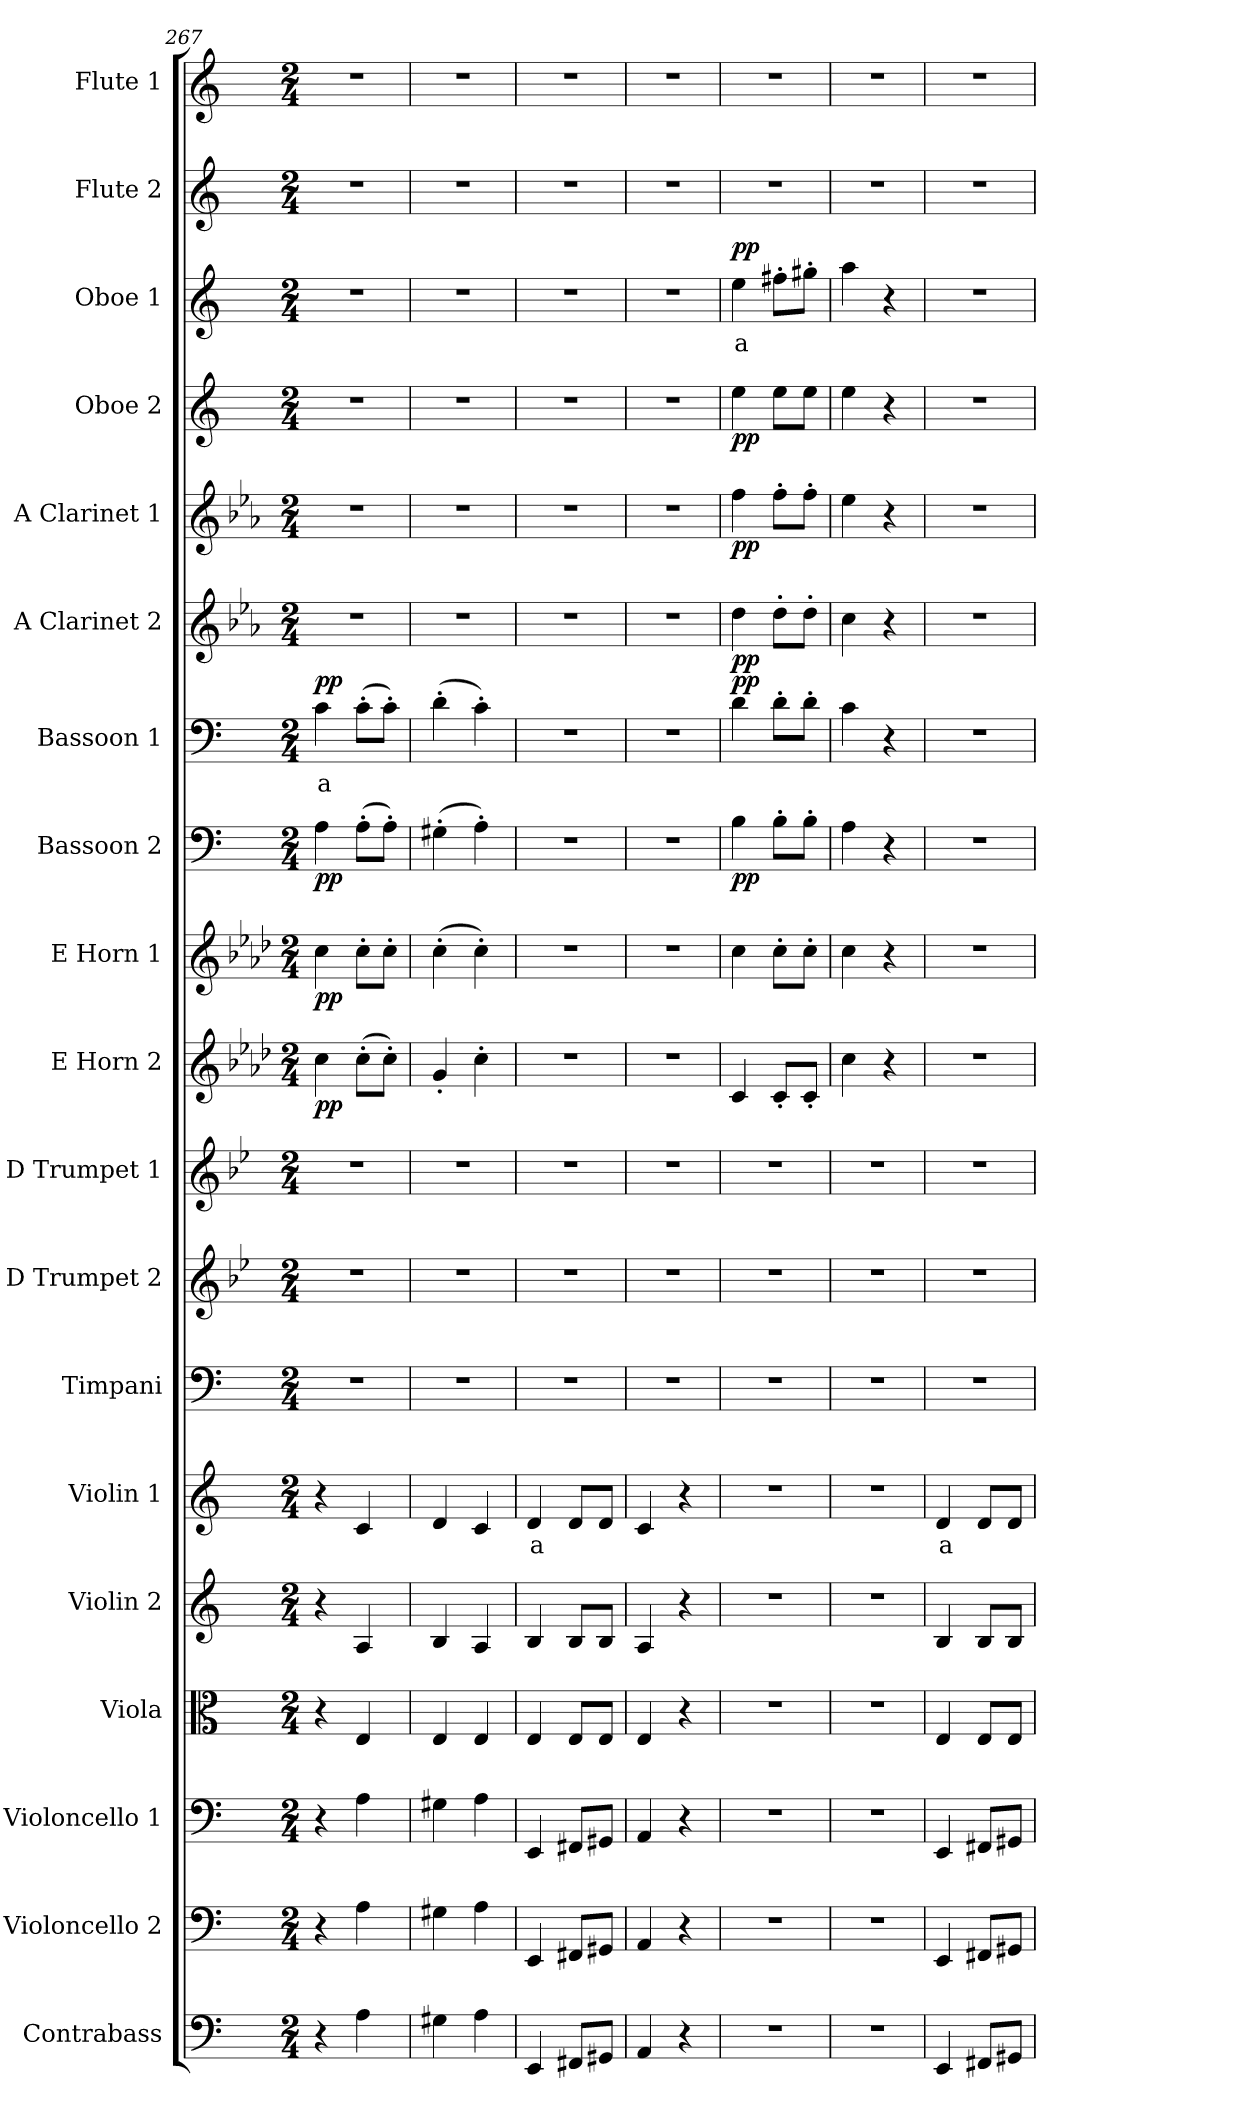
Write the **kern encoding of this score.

**kern	**kern	**kern	**kern	**kern	**kern	**text	**kern	**kern	**kern	**kern	**dynam	**kern	**dynam	**kern	**dynam	**kern	**text	**dynam	**kern	**dynam	**kern	**dynam	**kern	**dynam	**kern	**text	**dynam	**kern	**kern
*part19	*part18	*part17	*part16	*part15	*part14	*part14	*part13	*part12	*part11	*part10	*part10	*part9	*part9	*part8	*part8	*part7	*part7	*part7	*part6	*part6	*part5	*part5	*part4	*part4	*part3	*part3	*part3	*part2	*part1
*staff19	*staff18	*staff17	*staff16	*staff15	*staff14	*staff14	*staff13	*staff12	*staff11	*staff10	*staff10	*staff9	*staff9	*staff8	*staff8	*staff7	*staff7	*staff7	*staff6	*staff6	*staff5	*staff5	*staff4	*staff4	*staff3	*staff3	*staff3	*staff2	*staff1
*I"Contrabass	*I"Violoncello 2	*I"Violoncello 1	*I"Viola	*I"Violin 2	*I"Violin 1	*	*I"Timpani	*I"D Trumpet 2	*I"D Trumpet 1	*I"E Horn 2	*	*I"E Horn 1	*	*I"Bassoon 2	*	*I"Bassoon 1	*	*	*I"A Clarinet 2	*	*I"A Clarinet 1	*	*I"Oboe 2	*	*I"Oboe 1	*	*	*I"Flute 2	*I"Flute 1
*I'Cb	*I'Vc 2	*I'Vc 1	*I'Vla	*I'Vln 2	*I'Vln 1	*	*I'Timp	*I'Tpt 2	*I'Tpt 1	*I'Hn 2	*	*I'Hn 1	*	*I'Bsn 2	*	*I'Bsn 1	*	*	*I'Cl 2	*	*I'Cl 1	*	*I'Ob 2	*	*I'Ob 1	*	*	*I'Fl 2	*I'Fl 1
*clefF4	*clefF4	*clefF4	*clefC3	*clefG2	*clefG2	*	*clefF4	*clefG2	*clefG2	*clefG2	*	*clefG2	*	*clefF4	*	*clefF4	*	*	*clefG2	*	*clefG2	*	*clefG2	*	*clefG2	*	*	*clefG2	*clefG2
*ITrd7c12	*	*	*	*	*	*	*	*ITrd-1c-2	*ITrd-1c-2	*ITrd5c8	*	*ITrd5c8	*	*	*	*	*	*	*ITrd2c3	*	*ITrd2c3	*	*	*	*	*	*	*	*
*k[]	*k[]	*k[]	*k[]	*k[]	*k[]	*	*k[]	*k[]	*k[]	*k[]	*	*k[]	*	*k[]	*	*k[]	*	*	*k[]	*	*k[]	*	*k[]	*	*k[]	*	*	*k[]	*k[]
*M2/4	*M2/4	*M2/4	*M2/4	*M2/4	*M2/4	*	*M2/4	*M2/4	*M2/4	*M2/4	*	*M2/4	*	*M2/4	*	*M2/4	*	*	*M2/4	*	*M2/4	*	*M2/4	*	*M2/4	*	*	*M2/4	*M2/4
=267	=267	=267	=267	=267	=267	=267	=267	=267	=267	=267	=267	=267	=267	=267	=267	=267	=267	=267	=267	=267	=267	=267	=267	=267	=267	=267	=267	=267	=267
!	!	!	!	!	!	!	!	!	!	!	!LO:DY:b	!	!LO:DY:b	!	!LO:DY:b	!	!LO:LY:b:color=#FF0000	!LO:DY:b	!	!	!	!	!	!	!	!	!	!	!
4r	4r	4r	4r	4r	4r	.	2r	2r	2r	4e\	pp	4e\	pp	4A\	pp	4c\	a	pp	2r	.	2r	.	2r	.	2r	.	.	2r	2r
4AA\	4A\	4A\	4E/	4A/	4c/	.	.	.	.	(8e'\L	.	8e'\L	.	(8A'\L	.	(8c'\L	.	.	.	.	.	.	.	.	.	.	.	.	.
.	.	.	.	.	.	.	.	.	.	8e'\J)	.	8e'\J	.	8A'\J)	.	8c'\J)	.	.	.	.	.	.	.	.	.	.	.	.	.
=268	=268	=268	=268	=268	=268	=268	=268	=268	=268	=268	=268	=268	=268	=268	=268	=268	=268	=268	=268	=268	=268	=268	=268	=268	=268	=268	=268	=268	=268
4GG#X\	4G#X\	4G#X\	4E/	4B/	4d/	.	2r	2r	2r	4B'/	.	(4e'\	.	(4G#X'\	.	(4d'\	.	.	2r	.	2r	.	2r	.	2r	.	.	2r	2r
4AA\	4A\	4A\	4E/	4A/	4c/	.	.	.	.	4e'\	.	4e'\)	.	4A'\)	.	4c'\)	.	.	.	.	.	.	.	.	.	.	.	.	.
=269	=269	=269	=269	=269	=269	=269	=269	=269	=269	=269	=269	=269	=269	=269	=269	=269	=269	=269	=269	=269	=269	=269	=269	=269	=269	=269	=269	=269	=269
!	!	!	!	!	!	!LO:LY:b:color=#FF0000	!	!	!	!	!	!	!	!	!	!	!	!	!	!	!	!	!	!	!	!	!	!	!
4EEE/	4EE/	4EE/	4E/	4B/	4d/	a	2r	2r	2r	2r	.	2r	.	2r	.	2r	.	.	2r	.	2r	.	2r	.	2r	.	.	2r	2r
8FFF#X/L	8FF#X/L	8FF#X/L	8E/L	8B/L	8d/L	.	.	.	.	.	.	.	.	.	.	.	.	.	.	.	.	.	.	.	.	.	.	.	.
8GGG#X/J	8GG#X/J	8GG#X/J	8E/J	8B/J	8d/J	.	.	.	.	.	.	.	.	.	.	.	.	.	.	.	.	.	.	.	.	.	.	.	.
=270	=270	=270	=270	=270	=270	=270	=270	=270	=270	=270	=270	=270	=270	=270	=270	=270	=270	=270	=270	=270	=270	=270	=270	=270	=270	=270	=270	=270	=270
4AAA/	4AA/	4AA/	4E/	4A/	4c/	.	2r	2r	2r	2r	.	2r	.	2r	.	2r	.	.	2r	.	2r	.	2r	.	2r	.	.	2r	2r
4r	4r	4r	4r	4r	4r	.	.	.	.	.	.	.	.	.	.	.	.	.	.	.	.	.	.	.	.	.	.	.	.
=271	=271	=271	=271	=271	=271	=271	=271	=271	=271	=271	=271	=271	=271	=271	=271	=271	=271	=271	=271	=271	=271	=271	=271	=271	=271	=271	=271	=271	=271
!	!	!	!	!	!	!	!	!	!	!	!	!	!	!	!LO:DY:b	!	!	!LO:DY:b	!	!LO:DY:b	!	!LO:DY:b	!	!LO:DY:b	!	!LO:LY:b:color=#FF0000	!LO:DY:b	!	!
2r	2r	2r	2r	2r	2r	.	2r	2r	2r	4E/	.	4e\	.	4B\	pp	4d\	.	pp	4b\	pp	4dd\	pp	4ee\	pp	4ee\	a	pp	2r	2r
.	.	.	.	.	.	.	.	.	.	8E'/L	.	8e'\L	.	8B'\L	.	8d'\L	.	.	8b'\L	.	8dd'\L	.	8ee\L	.	8ff#X'\L	.	.	.	.
.	.	.	.	.	.	.	.	.	.	8E'/J	.	8e'\J	.	8B'\J	.	8d'\J	.	.	8b'\J	.	8dd'\J	.	8ee\J	.	8gg#X'\J	.	.	.	.
!!LO:PB:g=z
=272	=272	=272	=272	=272	=272	=272	=272	=272	=272	=272	=272	=272	=272	=272	=272	=272	=272	=272	=272	=272	=272	=272	=272	=272	=272	=272	=272	=272	=272
2r	2r	2r	2r	2r	2r	.	2r	2r	2r	4e\	.	4e\	.	4A\	.	4c\	.	.	4a\	.	4cc\	.	4ee\	.	4aa\	.	.	2r	2r
.	.	.	.	.	.	.	.	.	.	4r	.	4r	.	4r	.	4r	.	.	4r	.	4r	.	4r	.	4r	.	.	.	.
=273	=273	=273	=273	=273	=273	=273	=273	=273	=273	=273	=273	=273	=273	=273	=273	=273	=273	=273	=273	=273	=273	=273	=273	=273	=273	=273	=273	=273	=273
!	!	!	!	!	!	!LO:LY:b:color=#FF0000	!	!	!	!	!	!	!	!	!	!	!	!	!	!	!	!	!	!	!	!	!	!	!
4EEE/	4EE/	4EE/	4E/	4B/	4d/	a	2r	2r	2r	2r	.	2r	.	2r	.	2r	.	.	2r	.	2r	.	2r	.	2r	.	.	2r	2r
8FFF#X/L	8FF#X/L	8FF#X/L	8E/L	8B/L	8d/L	.	.	.	.	.	.	.	.	.	.	.	.	.	.	.	.	.	.	.	.	.	.	.	.
8GGG#X/J	8GG#X/J	8GG#X/J	8E/J	8B/J	8d/J	.	.	.	.	.	.	.	.	.	.	.	.	.	.	.	.	.	.	.	.	.	.	.	.
=	=	=	=	=	=	=	=	=	=	=	=	=	=	=	=	=	=	=	=	=	=	=	=	=	=	=	=	=	=
*-	*-	*-	*-	*-	*-	*-	*-	*-	*-	*-	*-	*-	*-	*-	*-	*-	*-	*-	*-	*-	*-	*-	*-	*-	*-	*-	*-	*-	*-
